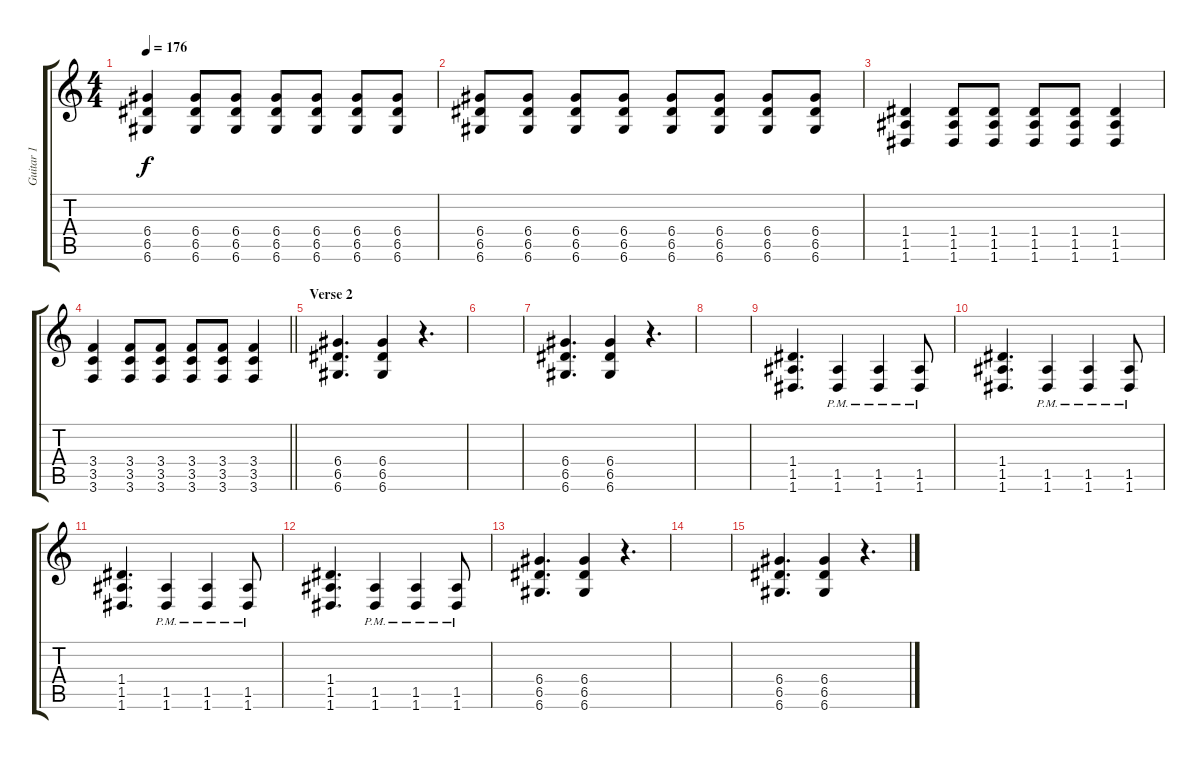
\track ("Guitar 1" "Guitar 1") {instrument distortionguitar}
\staff {score tabs}
\tuning (E4 B3 G3 D3 A2 D2) {hide}
\ts (4 4)
\tempo 176
\clef g2
\ks c
(6.4 6.5 6.6).4{dy f} (6.4 6.5 6.6).8 (6.4 6.5 6.6).8 (6.4 6.5 6.6).8 (6.4 6.5 6.6).8 (6.4 6.5 6.6).8 (6.4 6.5 6.6).8 |
(6.4 6.5 6.6).8 (6.4 6.5 6.6).8 (6.4 6.5 6.6).8 (6.4 6.5 6.6).8 (6.4 6.5 6.6).8 (6.4 6.5 6.6).8 (6.4 6.5 6.6).8 (6.4 6.5 6.6).8 |
(1.4 1.5 1.6).4 (1.4 1.5 1.6).8 (1.4 1.5 1.6).8 (1.4 1.5 1.6).8 (1.4 1.5 1.6).8 (1.4 1.5 1.6).4 |
\barLineRight lightlight
(3.4 3.5 3.6).4 (3.4 3.5 3.6).8 (3.4 3.5 3.6).8 (3.4 3.5 3.6).8 (3.4 3.5 3.6).8 (3.4 3.5 3.6).4 |
\section ("" "Verse 2")
(6.4 6.5 6.6).4{d balance 0} (6.4 6.5 6.6).4 r.4{d} |
|
(6.4 6.5 6.6).4{d} (6.4 6.5 6.6).4 r.4{d} |
|
(1.4 1.5 1.6).4{d} (1.5{pm} 1.6{pm}).4 (1.5{pm} 1.6{pm}).4 (1.5{pm} 1.6{pm}).8 |
(1.4 1.5 1.6).4{d} (1.5{pm} 1.6{pm}).4 (1.5{pm} 1.6{pm}).4 (1.5{pm} 1.6{pm}).8 |
(1.4 1.5 1.6).4{d} (1.5{pm} 1.6{pm}).4 (1.5{pm} 1.6{pm}).4 (1.5{pm} 1.6{pm}).8 |
(1.4 1.5 1.6).4{d} (1.5{pm} 1.6{pm}).4 (1.5{pm} 1.6{pm}).4 (1.5{pm} 1.6{pm}).8 |
(6.4 6.5 6.6).4{d} (6.4 6.5 6.6).4 r.4{d} |
|
(6.4 6.5 6.6).4{d} (6.4 6.5 6.6).4 r.4{d}
